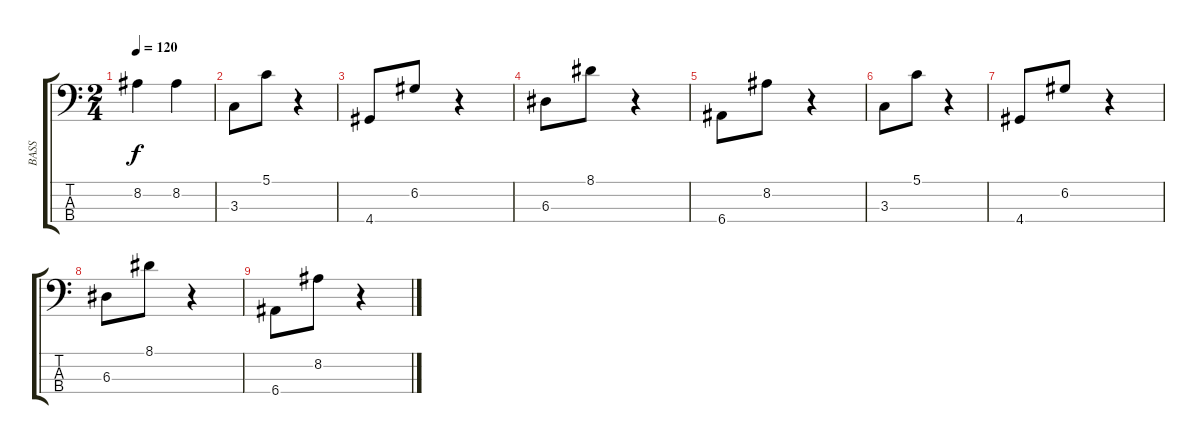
\track ("BASS" "BASS") {instrument synthbass2}
\staff {score tabs}
\tuning (G2 D2 A1 E1) {hide}
\ts (2 4)
\tempo 120
\clef f4
\ks c
8.2.4{dy f} 8.2.4 |
3.3.8 5.1.8 r.4 |
4.4.8 6.2.8 r.4 |
6.3.8 8.1.8 r.4 |
6.4.8 8.2.8 r.4 |
3.3.8 5.1.8 r.4 |
4.4.8 6.2.8 r.4 |
6.3.8 8.1.8 r.4 |
6.4.8 8.2.8 r.4
